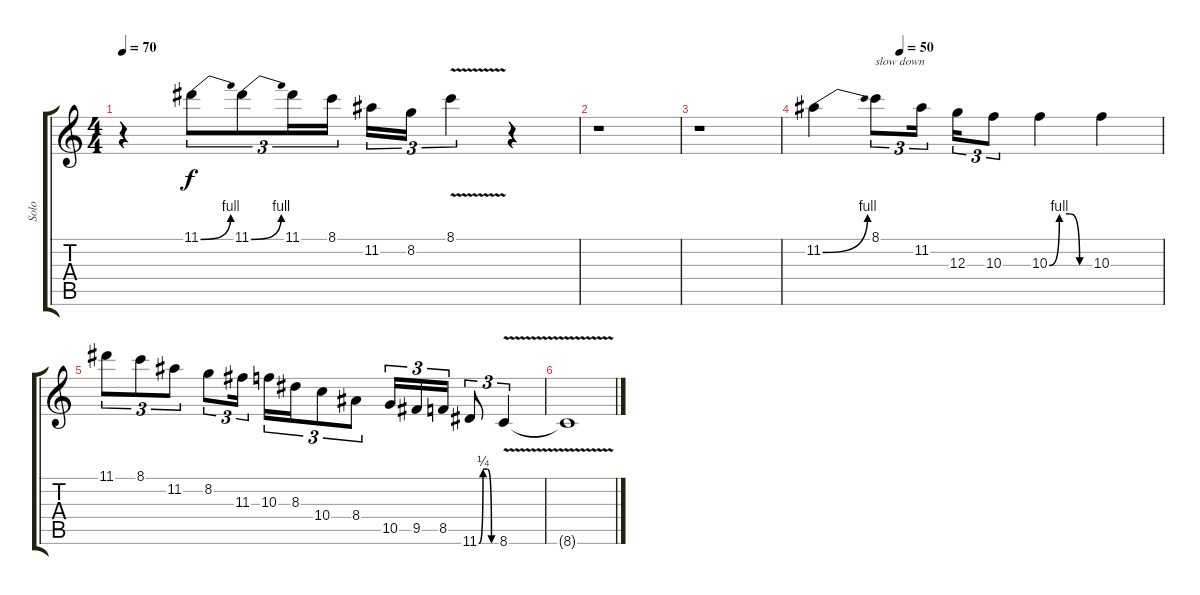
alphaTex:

\track ("Solo" "Solo") {instrument overdrivenguitar}
\staff {score tabs}
\tuning (E4 B3 G3 D3 A2 E2) {hide}
\ts (4 4)
\tempo 70
\clef g2
\ks c
r.4{dy f} 11.1{be (bend 0 0 60 4)}.8{tu (3 2)} 11.1{be (bend 0 0 60 4)}.8{tu (3 2)} 11.1.16{tu (3 2)} 8.1.16{tu (3 2)} 11.2.16{tu (3 2)} 8.2.16{tu (3 2)} 8.1{v}.4{tu (3 2)} r.4 |
r.1 |
r.1 |
\tempo (50 0.25)
11.2{be (bend 0 0 60 4)}.4 8.1.8{tu (3 2) txt "slow down"} 11.2.16{tu (3 2)} 12.3.16{tu (3 2)} 10.3.8{tu (3 2)} 10.3{be (custom 0 0 15 4 30 4 45 0 60 0)}.4 10.3.4 |
11.1.8{tu (3 2)} 8.1.8{tu (3 2)} 11.2.8{tu (3 2)} 8.2.8{tu (3 2)} 11.3.16{tu (3 2)} 10.3.16{tu (3 2)} 8.3.16{tu (3 2)} 10.4.8{tu (3 2)} 8.4.8{tu (3 2)} 10.5.16{tu (3 2)} 9.5.16{tu (3 2)} 8.5.16{tu (3 2)} 11.6{be (custom 0 0 15 1 30 1 45 0 60 0)}.8{tu (3 2)} 8.6{v}.4{tu (3 2) volume 5} |
8.6{t}.1
